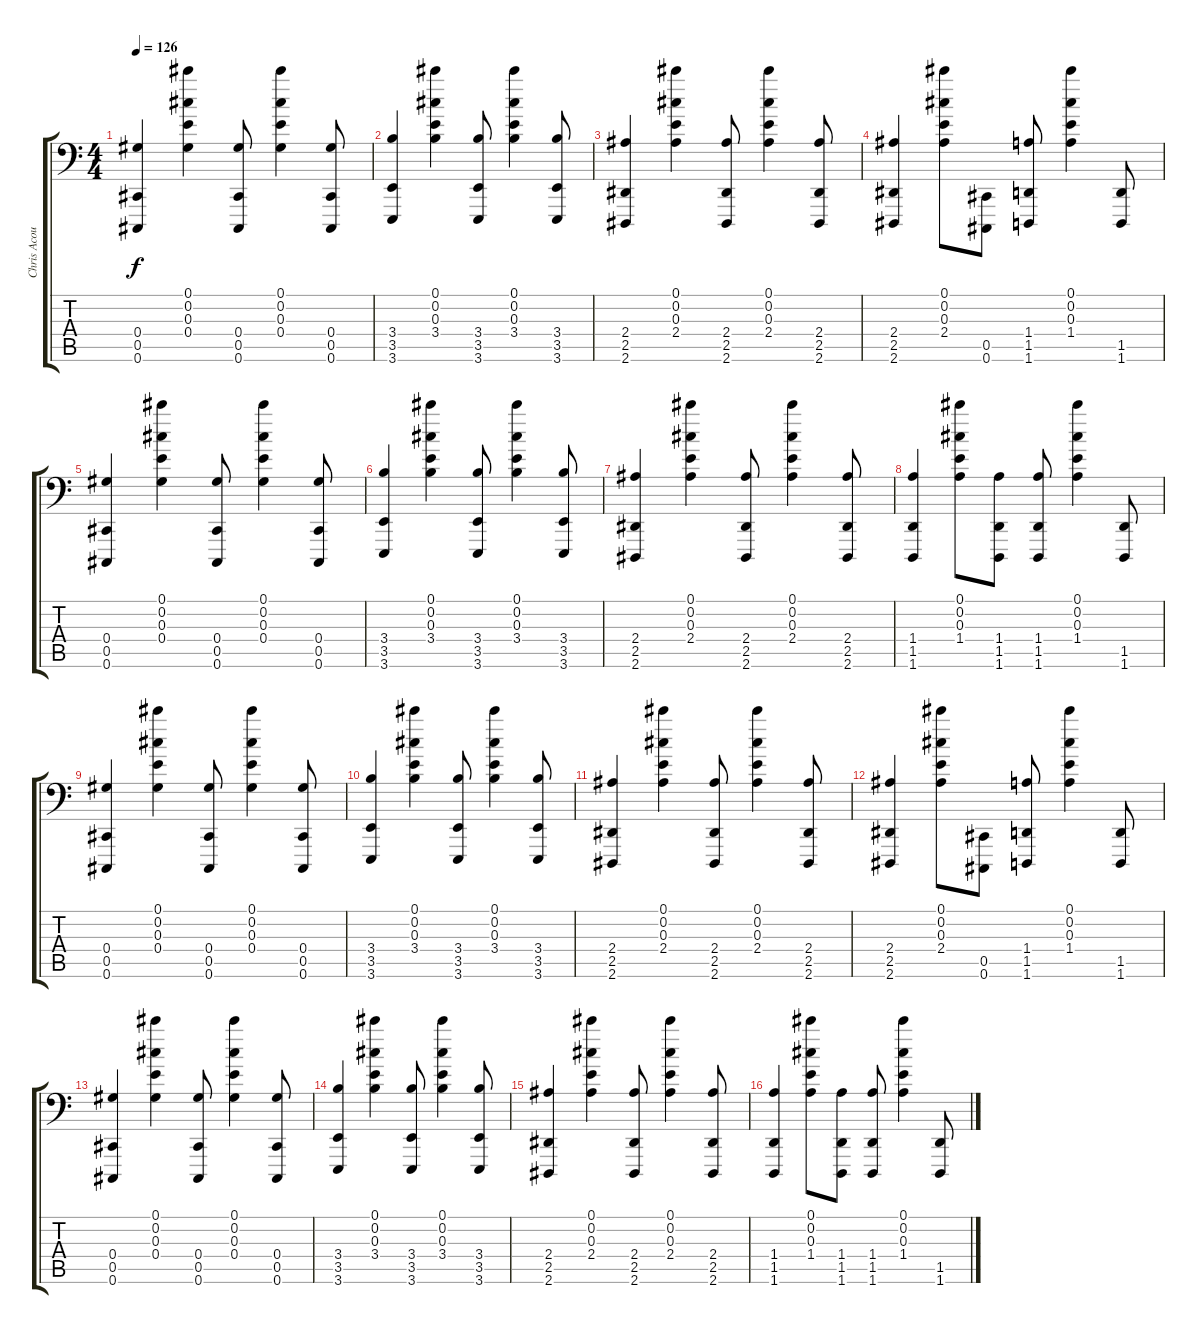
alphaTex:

\track ("Chris Acoustic" "Chris Acou") {instrument acousticguitarsteel}
\staff {score tabs}
\tuning (Db5 Db4 E3 Ab2 Db1 Db0) {hide}
\ts (4 4)
\tempo 126
\clef f4
\ks c
(0.4 0.5 0.6).4{dy f instrument acousticguitarsteel} (0.1 0.2 0.3 0.4).4 (0.4 0.5 0.6).8 (0.1 0.2 0.3 0.4).4 (0.4 0.5 0.6).8 |
(3.4 3.5 3.6).4 (0.1 0.2 0.3 3.4).4 (3.4 3.5 3.6).8 (0.1 0.2 0.3 3.4).4 (3.4 3.5 3.6).8 |
(2.4 2.5 2.6).4 (0.1 0.2 0.3 2.4).4 (2.4 2.5 2.6).8 (0.1 0.2 0.3 2.4).4 (2.4 2.5 2.6).8 |
(2.4 2.5 2.6).4 (0.1 0.2 0.3 2.4).8 (0.5 0.6).8 (1.4 1.5 1.6).8 (0.1 0.2 0.3 1.4).4 (1.5 1.6).8 |
(0.4 0.5 0.6).4{instrument acousticguitarsteel} (0.1 0.2 0.3 0.4).4 (0.4 0.5 0.6).8 (0.1 0.2 0.3 0.4).4 (0.4 0.5 0.6).8 |
(3.4 3.5 3.6).4 (0.1 0.2 0.3 3.4).4 (3.4 3.5 3.6).8 (0.1 0.2 0.3 3.4).4 (3.4 3.5 3.6).8 |
(2.4 2.5 2.6).4 (0.1 0.2 0.3 2.4).4 (2.4 2.5 2.6).8 (0.1 0.2 0.3 2.4).4 (2.4 2.5 2.6).8 |
(1.4 1.5 1.6).4 (0.1 0.2 0.3 1.4).8 (1.4 1.5 1.6).8 (1.4 1.5 1.6).8 (0.1 0.2 0.3 1.4).4 (1.5 1.6).8 |
(0.4 0.5 0.6).4{instrument acousticguitarsteel} (0.1 0.2 0.3 0.4).4 (0.4 0.5 0.6).8 (0.1 0.2 0.3 0.4).4 (0.4 0.5 0.6).8 |
(3.4 3.5 3.6).4 (0.1 0.2 0.3 3.4).4 (3.4 3.5 3.6).8 (0.1 0.2 0.3 3.4).4 (3.4 3.5 3.6).8 |
(2.4 2.5 2.6).4 (0.1 0.2 0.3 2.4).4 (2.4 2.5 2.6).8 (0.1 0.2 0.3 2.4).4 (2.4 2.5 2.6).8 |
(2.4 2.5 2.6).4 (0.1 0.2 0.3 2.4).8 (0.5 0.6).8 (1.4 1.5 1.6).8 (0.1 0.2 0.3 1.4).4 (1.5 1.6).8 |
(0.4 0.5 0.6).4{instrument acousticguitarsteel} (0.1 0.2 0.3 0.4).4 (0.4 0.5 0.6).8 (0.1 0.2 0.3 0.4).4 (0.4 0.5 0.6).8 |
(3.4 3.5 3.6).4 (0.1 0.2 0.3 3.4).4 (3.4 3.5 3.6).8 (0.1 0.2 0.3 3.4).4 (3.4 3.5 3.6).8 |
(2.4 2.5 2.6).4 (0.1 0.2 0.3 2.4).4 (2.4 2.5 2.6).8 (0.1 0.2 0.3 2.4).4 (2.4 2.5 2.6).8 |
(1.4 1.5 1.6).4 (0.1 0.2 0.3 1.4).8 (1.4 1.5 1.6).8 (1.4 1.5 1.6).8 (0.1 0.2 0.3 1.4).4 (1.5 1.6).8
